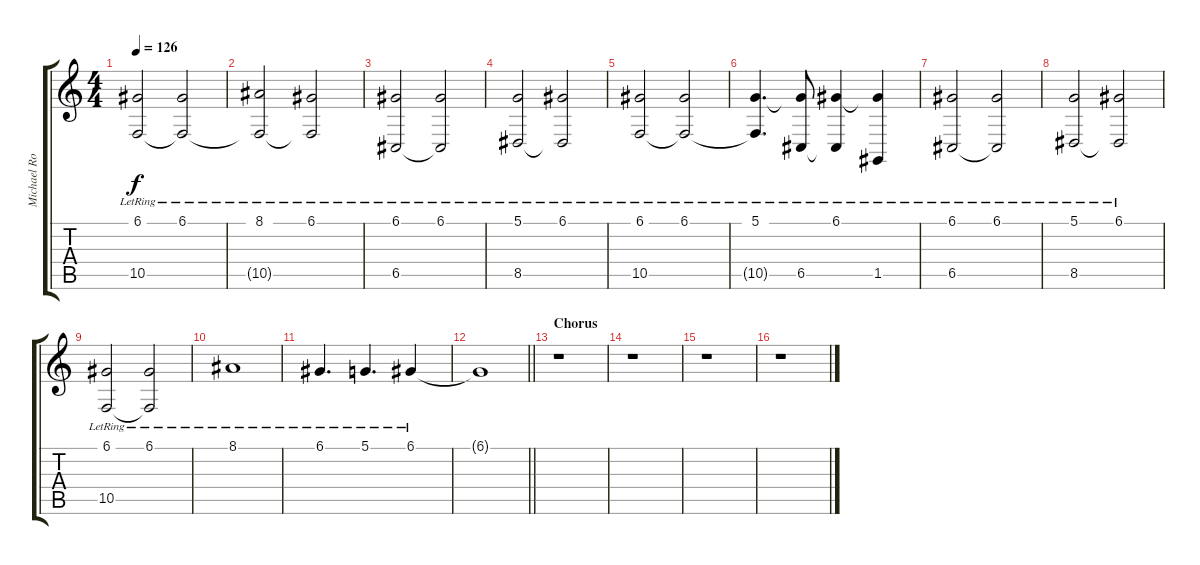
\track ("Michael Rodenberg - Piano" "Michael Ro") {instrument acousticgrandpiano}
\staff {score tabs}
\tuning (D4 A3 F3 C3 G2 C2) {hide}
\ts (4 4)
\tempo 126
\clef g2
\ks c
(6.1{lr} 10.5{lr}).2{dy f} (6.1{lr} 10.5{t}).2 |
(8.1{lr} 10.5{t}).2 (6.1{lr} 10.5{t}).2 |
(6.1{lr} 6.5{lr}).2 (6.1{lr} 6.5{t}).2 |
(5.1{lr} 8.5{lr}).2 (6.1{lr} 8.5{t}).2 |
(6.1{lr} 10.5{lr}).2 (6.1{lr} 10.5{t}).2 |
(5.1{lr} 10.5{t}).4{d} (5.1{t} 6.5{lr}).8 (6.1{lr} 6.5{t}).4 (6.1{t} 1.5{lr}).4 |
(6.1{lr} 6.5{lr}).2 (6.1{lr} 6.5{t}).2 |
(5.1{lr} 8.5{lr}).2 (6.1{lr} 8.5{t}).2 |
(6.1{lr} 10.5{lr}).2 (6.1{lr} 10.5{t}).2 |
8.1{lr}.1 |
6.1{lr}.4{d} 5.1{lr}.4{d} 6.1{lr}.4 |
\barLineRight lightlight
6.1{t}.1 |
\section ("" "Chorus")
r.1 |
r.1 |
r.1 |
r.1
